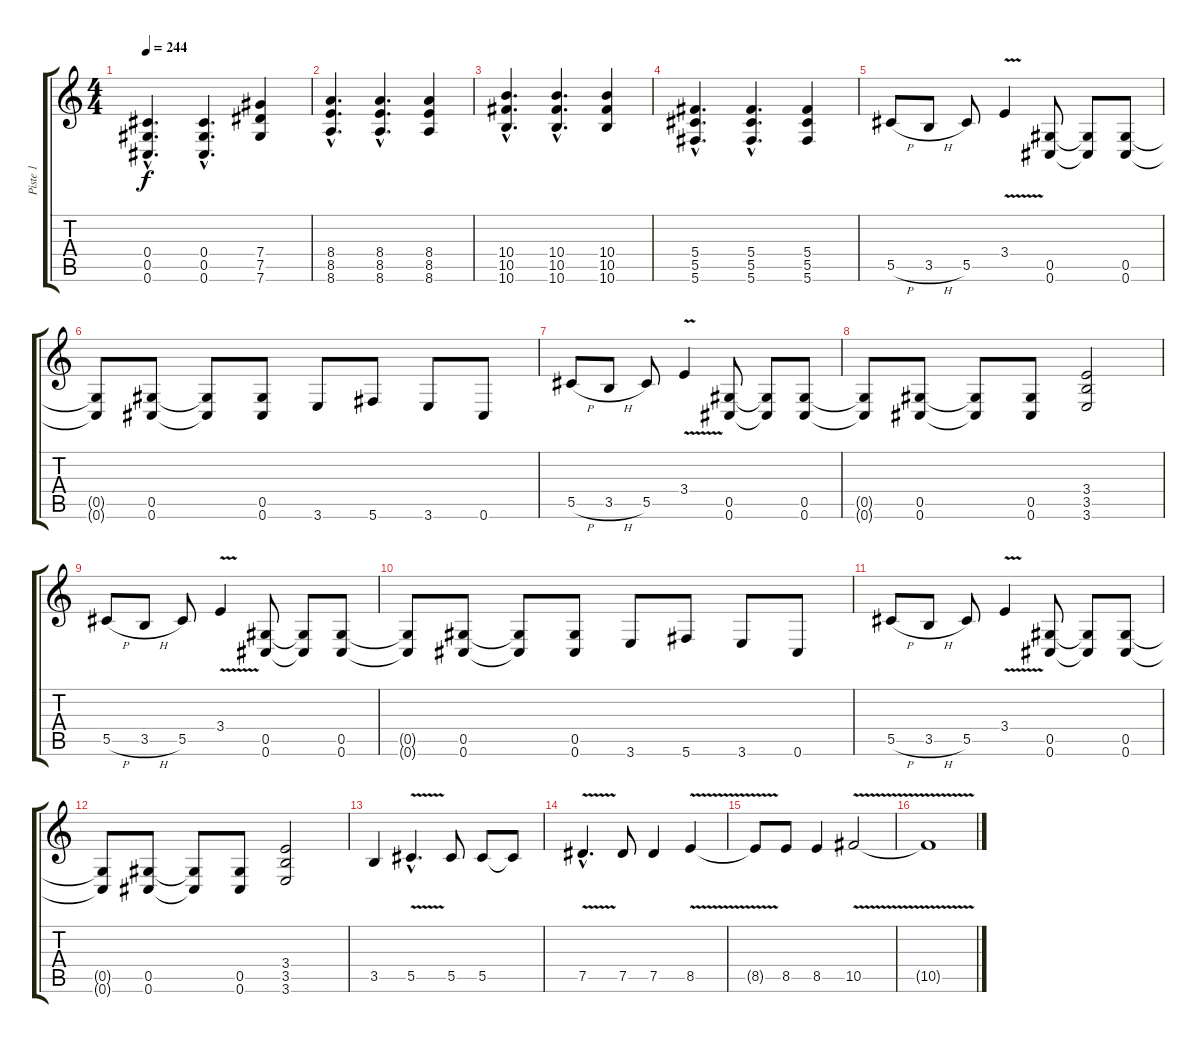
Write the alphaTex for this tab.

\track ("Piste 1" "Piste 1") {instrument distortionguitar}
\staff {score tabs}
\tuning (Eb4 Bb3 Gb3 Db3 Ab2 Db2) {hide}
\ts (4 4)
\tempo 244
\clef g2
\ks c
(0.4{hac} 0.5{hac} 0.6{hac}).4{d dy f} (0.4{hac} 0.5{hac} 0.6{hac}).4{d} (7.4 7.5 7.6).4 |
(8.4{hac} 8.5{hac} 8.6{hac}).4{d} (8.4{hac} 8.5{hac} 8.6{hac}).4{d} (8.4 8.5 8.6).4 |
(10.4{hac} 10.5{hac} 10.6{hac}).4{d} (10.4{hac} 10.5{hac} 10.6{hac}).4{d} (10.4 10.5 10.6).4 |
(5.4{hac} 5.5{hac} 5.6{hac}).4{d} (5.4{hac} 5.5{hac} 5.6{hac}).4{d} (5.4 5.5 5.6).4 |
5.5{h}.8 3.5{h}.8 5.5.8 3.4{v}.4 (0.5 0.6).8 (0.5{t} 0.6{t}).8 (0.5 0.6).8 |
(0.5{t} 0.6{t}).8 (0.5 0.6).8 (0.5{t} 0.6{t}).8 (0.5 0.6).8 3.6.8 5.6.8 3.6.8 0.6.8 |
5.5{h}.8 3.5{h}.8 5.5.8 3.4{v}.4 (0.5 0.6).8 (0.5{t} 0.6{t}).8 (0.5 0.6).8 |
(0.5{t} 0.6{t}).8 (0.5 0.6).8 (0.5{t} 0.6{t}).8 (0.5 0.6).8 (3.4 3.5 3.6).2 |
5.5{h}.8 3.5{h}.8 5.5.8 3.4{v}.4 (0.5 0.6).8 (0.5{t} 0.6{t}).8 (0.5 0.6).8 |
(0.5{t} 0.6{t}).8 (0.5 0.6).8 (0.5{t} 0.6{t}).8 (0.5 0.6).8 3.6.8 5.6.8 3.6.8 0.6.8 |
5.5{h}.8 3.5{h}.8 5.5.8 3.4{v}.4 (0.5 0.6).8 (0.5{t} 0.6{t}).8 (0.5 0.6).8 |
(0.5{t} 0.6{t}).8 (0.5 0.6).8 (0.5{t} 0.6{t}).8 (0.5 0.6).8 (3.4 3.5 3.6).2 |
3.5.4 5.5{v hac}.4{d} 5.5.8 5.5.8 5.5{t}.8 |
7.5{v hac}.4{d} 7.5.8 7.5.4 8.5{v}.4 |
8.5{t}.8 8.5.8 8.5.4 10.5{v}.2 |
10.5{t}.1
